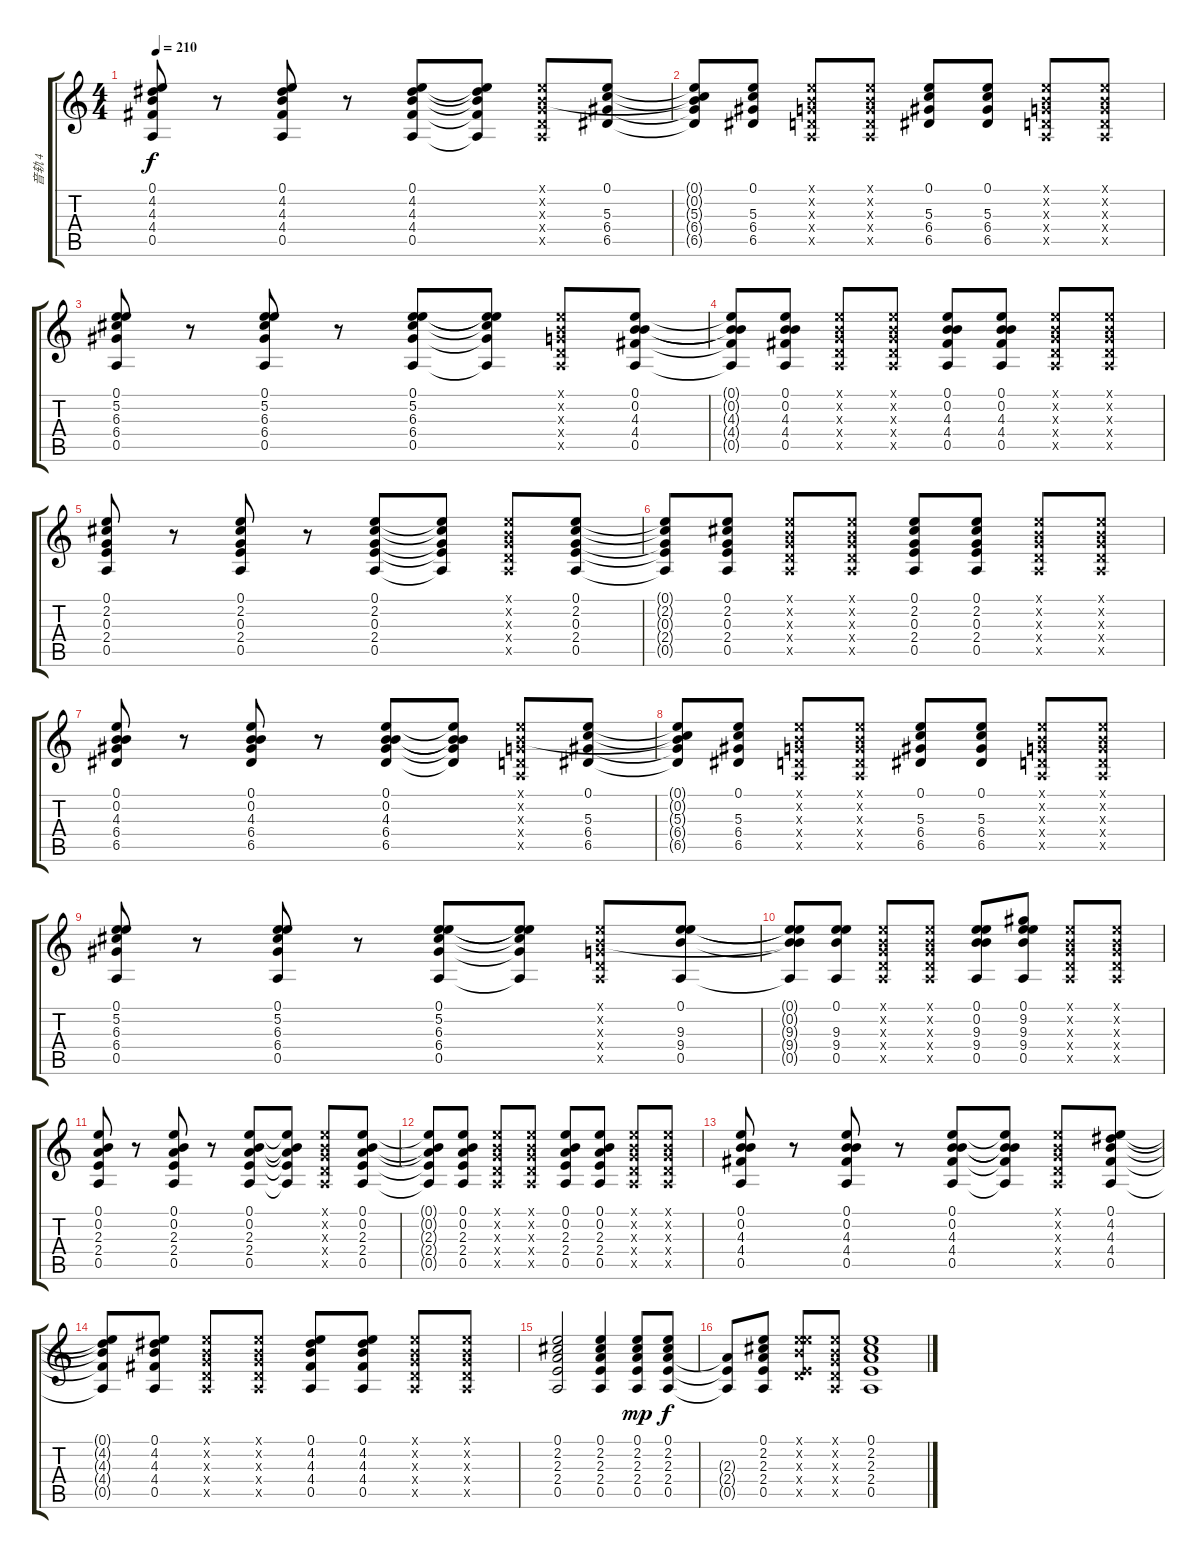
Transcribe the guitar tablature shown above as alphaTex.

\track ("音轨 4" "音轨 4") {instrument acousticguitarsteel}
\staff {score tabs}
\tuning (E4 B3 G3 D3 A2 E2) {hide}
\ts (4 4)
\tempo 210
\clef g2
\ks c
(0.1 4.2 4.3 4.4 0.5).8{dy f} r.8 (0.1 4.2 4.3 4.4 0.5).8 r.8 (0.1 4.2 4.3 4.4 0.5).8 (0.1{t} 4.2{t} 4.3{t} 4.4{t} 0.5{t}).8 (0.1{x} 0.2{x} 0.3{x} 0.4{x} 0.5{x}).8 (0.1 5.3 6.4 6.5).8 |
(0.1{t} 0.2{t} 5.3{t} 6.4{t} 6.5{t}).8 (0.1 5.3 6.4 6.5).8 (0.1{x} 0.2{x} 0.3{x} 0.4{x} 0.5{x}).8 (0.1{x} 0.2{x} 0.3{x} 0.4{x} 0.5{x}).8 (0.1 5.3 6.4 6.5).8 (0.1 5.3 6.4 6.5).8 (0.1{x} 0.2{x} 0.3{x} 0.4{x} 0.5{x}).8 (0.1{x} 0.2{x} 0.3{x} 0.4{x} 0.5{x}).8 |
(0.1 5.2 6.3 6.4 0.5).8 r.8 (0.1 5.2 6.3 6.4 0.5).8 r.8 (0.1 5.2 6.3 6.4 0.5).8 (0.1{t} 5.2{t} 6.3{t} 6.4{t} 0.5{t}).8 (0.1{x} 0.2{x} 0.3{x} 0.4{x} 0.5{x}).8 (0.1 0.2 4.3 4.4 0.5).8 |
(0.1{t} 0.2{t} 4.3{t} 4.4{t} 0.5{t}).8 (0.1 0.2 4.3 4.4 0.5).8 (0.1{x} 0.2{x} 0.3{x} 0.4{x} 0.5{x}).8 (0.1{x} 0.2{x} 0.3{x} 0.4{x} 0.5{x}).8 (0.1 0.2 4.3 4.4 0.5).8 (0.1 0.2 4.3 4.4 0.5).8 (0.1{x} 0.2{x} 0.3{x} 0.4{x} 0.5{x}).8 (0.1{x} 0.2{x} 0.3{x} 0.4{x} 0.5{x}).8 |
(0.1 2.2 0.3 2.4 0.5).8 r.8 (0.1 2.2 0.3 2.4 0.5).8 r.8 (0.1 2.2 0.3 2.4 0.5).8 (0.1{t} 2.2{t} 0.3{t} 2.4{t} 0.5{t}).8 (0.1{x} 0.2{x} 0.3{x} 0.4{x} 0.5{x}).8 (0.1 2.2 0.3 2.4 0.5).8 |
(0.1{t} 2.2{t} 0.3{t} 2.4{t} 0.5{t}).8 (0.1 2.2 0.3 2.4 0.5).8 (0.1{x} 0.2{x} 0.3{x} 0.4{x} 0.5{x}).8 (0.1{x} 0.2{x} 0.3{x} 0.4{x} 0.5{x}).8 (0.1 2.2 0.3 2.4 0.5).8 (0.1 2.2 0.3 2.4 0.5).8 (0.1{x} 0.2{x} 0.3{x} 0.4{x} 0.5{x}).8 (0.1{x} 0.2{x} 0.3{x} 0.4{x} 0.5{x}).8 |
(0.1 0.2 4.3 6.4 6.5).8 r.8 (0.1 0.2 4.3 6.4 6.5).8 r.8 (0.1 0.2 4.3 6.4 6.5).8 (0.1{t} 0.2{t} 4.3{t} 6.4{t} 6.5{t}).8 (0.1{x} 0.2{x} 0.3{x} 0.4{x} 0.5{x}).8 (0.1 5.3 6.4 6.5).8 |
(0.1{t} 0.2{t} 5.3{t} 6.4{t} 6.5{t}).8 (0.1 5.3 6.4 6.5).8 (0.1{x} 0.2{x} 0.3{x} 0.4{x} 0.5{x}).8 (0.1{x} 0.2{x} 0.3{x} 0.4{x} 0.5{x}).8 (0.1 5.3 6.4 6.5).8 (0.1 5.3 6.4 6.5).8 (0.1{x} 0.2{x} 0.3{x} 0.4{x} 0.5{x}).8 (0.1{x} 0.2{x} 0.3{x} 0.4{x} 0.5{x}).8 |
(0.1 5.2 6.3 6.4 0.5).8 r.8 (0.1 5.2 6.3 6.4 0.5).8 r.8 (0.1 5.2 6.3 6.4 0.5).8 (0.1{t} 5.2{t} 6.3{t} 6.4{t} 0.5{t}).8 (0.1{x} 0.2{x} 0.3{x} 0.4{x} 0.5{x}).8 (0.1 9.3 9.4 0.5).8 |
(0.1{t} 0.2{t} 9.3{t} 9.4{t} 0.5{t}).8 (0.1 9.3 9.4 0.5).8 (0.1{x} 0.2{x} 0.3{x} 0.4{x} 0.5{x}).8 (0.1{x} 0.2{x} 0.3{x} 0.4{x} 0.5{x}).8 (0.1 0.2 9.3 9.4 0.5).8 (0.1 9.2 9.3 9.4 0.5).8 (0.1{x} 0.2{x} 0.3{x} 0.4{x} 0.5{x}).8 (0.1{x} 0.2{x} 0.3{x} 0.4{x} 0.5{x}).8 |
(0.1 0.2 2.3 2.4 0.5).8 r.8 (0.1 0.2 2.3 2.4 0.5).8 r.8 (0.1 0.2 2.3 2.4 0.5).8 (0.1{t} 0.2{t} 2.3{t} 2.4{t} 0.5{t}).8 (0.1{x} 0.2{x} 0.3{x} 0.4{x} 0.5{x}).8 (0.1 0.2 2.3 2.4 0.5).8 |
(0.1{t} 0.2{t} 2.3{t} 2.4{t} 0.5{t}).8 (0.1 0.2 2.3 2.4 0.5).8 (0.1{x} 0.2{x} 0.3{x} 0.4{x} 0.5{x}).8 (0.1{x} 0.2{x} 0.3{x} 0.4{x} 0.5{x}).8 (0.1 0.2 2.3 2.4 0.5).8 (0.1 0.2 2.3 2.4 0.5).8 (0.1{x} 0.2{x} 0.3{x} 0.4{x} 0.5{x}).8 (0.1{x} 0.2{x} 0.3{x} 0.4{x} 0.5{x}).8 |
(0.1 0.2 4.3 4.4 0.5).8 r.8 (0.1 0.2 4.3 4.4 0.5).8 r.8 (0.1 0.2 4.3 4.4 0.5).8 (0.1{t} 0.2{t} 4.3{t} 4.4{t} 0.5{t}).8 (0.1{x} 0.2{x} 0.3{x} 0.4{x} 0.5{x}).8 (0.1 4.2 4.3 4.4 0.5).8 |
(0.1{t} 4.2{t} 4.3{t} 4.4{t} 0.5{t}).8 (0.1 4.2 4.3 4.4 0.5).8 (0.1{x} 0.2{x} 0.3{x} 0.4{x} 0.5{x}).8 (0.1{x} 0.2{x} 0.3{x} 0.4{x} 0.5{x}).8 (0.1 4.2 4.3 4.4 0.5).8 (0.1 4.2 4.3 4.4 0.5).8 (0.1{x} 0.2{x} 0.3{x} 0.4{x} 0.5{x}).8 (0.1{x} 0.2{x} 0.3{x} 0.4{x} 0.5{x}).8 |
(0.1 2.2 2.3 2.4 0.5).2 (0.1 2.2 2.3 2.4 0.5).4 (0.1 2.2 2.3 2.4 0.5).8{dy mp} (0.1 2.2 2.3 2.4 0.5).8{dy f} |
(2.3{t} 2.4{t} 0.5{t}).8 (0.1 2.2 2.3 2.4 0.5).8 (0.1{x} 0.2{x} 9.3{x} 0.4{x} 7.5{x}).8 (0.1{x} 0.2{x} 0.3{x} 0.4{x} 0.5{x}).8 (0.1 2.2 2.3 2.4 0.5).1
